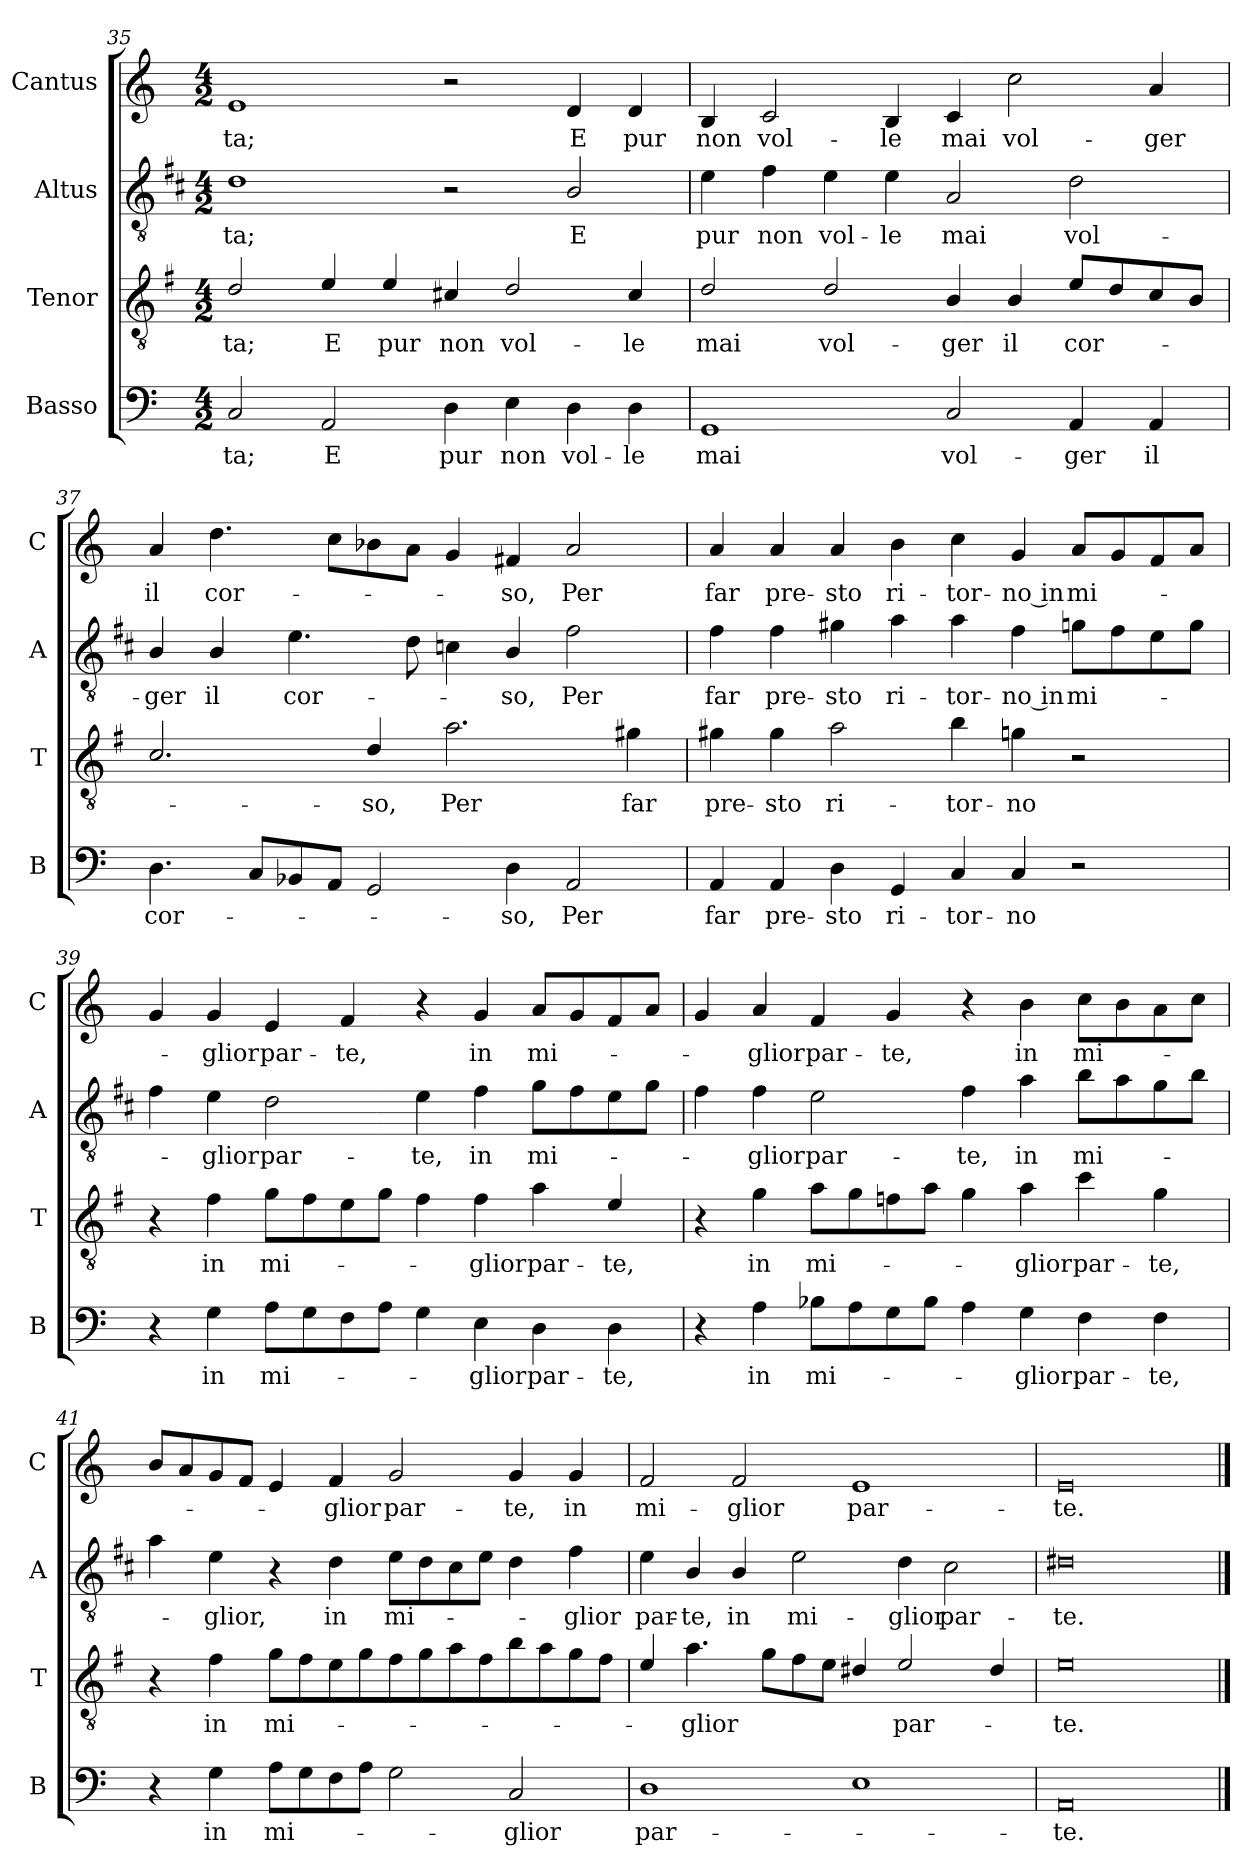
**kern	**text	**kern	**text	**kern	**text	**kern	**text
*part4	*part4	*part3	*part3	*part2	*part2	*part1	*part1
*staff4	*staff4	*staff3	*staff3	*staff2	*staff2	*staff1	*staff1
*I"Basso	*	*I"Tenor	*	*I"Altus	*	*I"Cantus	*
*I'B	*	*I'T	*	*I'A	*	*I'C	*
*clefF4	*	*clefGv2	*	*clefGv2	*	*clefG2	*
*	*	*ITrd4c7	*	*ITrd1c2	*	*	*
*k[]	*	*k[]	*	*k[]	*	*k[]	*
*C:	*	*C:	*	*C:	*	*C:	*
*M4/2	*	*M4/2	*	*M4/2	*	*M4/2	*
=35	=35	=35	=35	=35	=35	=35	=35
!	!LO:LY:b	!	!LO:LY:b	!	!LO:LY:b	!	!LO:LY:b
2C/	-ta;	2G/	-ta;	1c	-ta;	1e	-ta;
!	!LO:LY:b	!	!LO:LY:b	!	!	!	!
2AA/	E	4A/	E	.	.	.	.
!	!	!	!LO:LY:b	!	!	!	!
.	.	4A/	pur	.	.	.	.
!	!LO:LY:b	!	!LO:LY:b	!	!	!	!
4D\	pur	4F#X/	non	2r	.	2r	.
!	!LO:LY:b	!	!LO:LY:b	!	!	!	!
4E\	non	2G/	vol-	.	.	.	.
!	!LO:LY:b	!	!	!	!LO:LY:b	!	!LO:LY:b
4D\	vol-	.	.	2A/	E	4d/	E
!	!LO:LY:b	!	!LO:LY:b	!	!	!	!LO:LY:b
4D\	-le	4F#/	-le	.	.	4d/	pur
=36	=36	=36	=36	=36	=36	=36	=36
!	!LO:LY:b	!	!LO:LY:b	!	!LO:LY:b	!	!LO:LY:b
1GG	mai	2G/	mai	4d\	pur	4B/	non
!	!	!	!	!	!LO:LY:b	!	!LO:LY:b
.	.	.	.	4e\	non	2c/	vol-
!	!	!	!LO:LY:b	!	!LO:LY:b	!	!
.	.	2G/	vol-	4d\	vol-	.	.
!	!	!	!	!	!LO:LY:b	!	!LO:LY:b
.	.	.	.	4d\	-le	4B/	-le
!	!LO:LY:b	!	!LO:LY:b	!	!LO:LY:b	!	!LO:LY:b
2C/	vol-	4E/	-ger	2G/	mai	4c/	mai
!	!	!	!LO:LY:b	!	!	!	!LO:LY:b
.	.	4E/	il	.	.	2cc\	vol-
!	!LO:LY:b	!	!LO:LY:b	!	!LO:LY:b	!	!
4AA/	-ger	8A/L	cor-	2c\	vol-	.	.
.	.	8G/	.	.	.	.	.
!	!LO:LY:b	!	!	!	!	!	!LO:LY:b
4AA/	il	8F/	.	.	.	4a/	-ger
.	.	8E/J	.	.	.	.	.
!!LO:LB:g=z
=37	=37	=37	=37	=37	=37	=37	=37
!	!LO:LY:b	!	!	!	!LO:LY:b	!	!LO:LY:b
4.D\	cor-	2.F/	.	4A/	-ger	4a/	il
!	!	!	!	!	!LO:LY:b	!	!LO:LY:b
.	.	.	.	4A/	il	4.dd\	cor-
8C/L	.	.	.	.	.	.	.
!	!	!	!	!	!LO:LY:b	!	!
8BB-X/	.	.	.	4.d\	cor-	.	.
8AA/J	.	.	.	.	.	8cc\L	.
!	!	!	!LO:LY:b	!	!	!	!
2GG/	.	4G/	-so,	.	.	8b-X\	.
.	.	.	.	8c\	.	8a\J	.
!	!	!	!LO:LY:b	!	!	!	!
.	.	2.d\	Per	4B-X\	.	4g/	.
!	!LO:LY:b	!	!	!	!LO:LY:b	!	!LO:LY:b
4D\	-so,	.	.	4A/	-so,	4f#X/	-so,
!	!LO:LY:b	!	!	!	!LO:LY:b	!	!LO:LY:b
2AA/	Per	.	.	2e\	Per	2a/	Per
!	!	!	!LO:LY:b	!	!	!	!
.	.	4c#X\	far	.	.	.	.
=38	=38	=38	=38	=38	=38	=38	=38
!	!LO:LY:b	!	!LO:LY:b	!	!LO:LY:b	!	!LO:LY:b
4AA/	far	4c#X\	pre-	4e\	far	4a/	far
!	!LO:LY:b	!	!LO:LY:b	!	!LO:LY:b	!	!LO:LY:b
4AA/	pre-	4c#\	-sto	4e\	pre-	4a/	pre-
!	!LO:LY:b	!	!LO:LY:b	!	!LO:LY:b	!	!LO:LY:b
4D\	-sto	2d\	ri-	4f#X\	-sto	4a/	-sto
!	!LO:LY:b	!	!	!	!LO:LY:b	!	!LO:LY:b
4GG/	ri-	.	.	4g\	ri-	4b\	ri-
!	!LO:LY:b	!	!LO:LY:b	!	!LO:LY:b	!	!LO:LY:b
4C/	-tor-	4e\	-tor-	4g\	-tor-	4cc\	-tor-
!	!LO:LY:b	!	!LO:LY:b	!	!LO:LY:b	!	!LO:LY:b
4C/	-no	4cn\	-no	4e\	-no in	4g/	-no in
!	!	!	!	!	!LO:LY:b	!	!LO:LY:b
2r	.	2r	.	8fn\L	mi-	8a/L	mi-
.	.	.	.	8e\	.	8g/	.
.	.	.	.	8d\	.	8f/	.
.	.	.	.	8f\J	.	8a/J	.
=39	=39	=39	=39	=39	=39	=39	=39
4r	.	4r	.	4e\	.	4g/	.
!	!LO:LY:b	!	!LO:LY:b	!	!LO:LY:b	!	!LO:LY:b
4G\	in	4B\	in	4d\	-glior	4g/	-glior
!	!LO:LY:b	!	!LO:LY:b	!	!LO:LY:b	!	!LO:LY:b
8A\L	mi-	8c\L	mi-	2c\	par-	4e/	par-
8G\	.	8B\	.	.	.	.	.
!	!	!	!	!	!	!	!LO:LY:b
8F\	.	8A\	.	.	.	4f/	-te,
8A\J	.	8c\J	.	.	.	.	.
!	!	!	!	!	!LO:LY:b	!	!
4G\	.	4B\	.	4d\	-te,	4r	.
!	!LO:LY:b	!	!LO:LY:b	!	!LO:LY:b	!	!LO:LY:b
4E\	-glior	4B\	-glior	4e\	in	4g/	in
!	!LO:LY:b	!	!LO:LY:b	!	!LO:LY:b	!	!LO:LY:b
4D\	par-	4d\	par-	8f\L	mi-	8a/L	mi-
.	.	.	.	8e\	.	8g/	.
!	!LO:LY:b	!	!LO:LY:b	!	!	!	!
4D\	-te,	4A/	-te,	8d\	.	8f/	.
.	.	.	.	8f\J	.	8a/J	.
!!LO:LB:g=z
=40	=40	=40	=40	=40	=40	=40	=40
4r	.	4r	.	4e\	.	4g/	.
!	!LO:LY:b	!	!LO:LY:b	!	!LO:LY:b	!	!LO:LY:b
4A\	in	4c\	in	4e\	-glior	4a/	-glior
!	!LO:LY:b	!	!LO:LY:b	!	!LO:LY:b	!	!LO:LY:b
8B-X\L	mi-	8d\L	mi-	2d\	par-	4f/	par-
8A\	.	8c\	.	.	.	.	.
!	!	!	!	!	!	!	!LO:LY:b
8G\	.	8B-X\	.	.	.	4g/	-te,
8B-\J	.	8d\J	.	.	.	.	.
!	!	!	!	!	!LO:LY:b	!	!
4A\	.	4c\	.	4e\	-te,	4r	.
!	!LO:LY:b	!	!LO:LY:b	!	!LO:LY:b	!	!LO:LY:b
4G\	-glior	4d\	-glior	4g\	in	4b\	in
!	!LO:LY:b	!	!LO:LY:b	!	!LO:LY:b	!	!LO:LY:b
4F\	par-	4f\	par-	8a\L	mi-	8cc\L	mi-
.	.	.	.	8g\	.	8b\	.
!	!LO:LY:b	!	!LO:LY:b	!	!	!	!
4F\	-te,	4c\	-te,	8f\	.	8a\	.
.	.	.	.	8a\J	.	8cc\J	.
=41	=41	=41	=41	=41	=41	=41	=41
4r	.	4r	.	4g\	.	8b/L	.
.	.	.	.	.	.	8a/	.
!	!LO:LY:b	!	!LO:LY:b	!	!LO:LY:b	!	!
4G\	in	4B\	in	4d\	-glior,	8g/	.
.	.	.	.	.	.	8f/J	.
!	!LO:LY:b	!	!LO:LY:b	!	!	!	!
8A\L	mi-	8c\L	mi-	4r	.	4e/	.
8G\	.	8B\	.	.	.	.	.
!	!	!	!	!	!LO:LY:b	!	!LO:LY:b
8F\	.	8A\	.	4c\	in	4f/	-glior
8A\J	.	8c\	.	.	.	.	.
!	!	!	!	!	!LO:LY:b	!	!LO:LY:b
2G\	.	8B\	.	8d\L	mi-	2g/	par-
.	.	8c\	.	8c\	.	.	.
.	.	8d\	.	8B\	.	.	.
.	.	8B\	.	8d\J	.	.	.
!	!LO:LY:b	!	!	!	!	!	!LO:LY:b
2C/	-glior	8e\	.	4c\	.	4g/	-te,
.	.	8d\	.	.	.	.	.
!	!	!	!	!	!LO:LY:b	!	!LO:LY:b
.	.	8c\	.	4e\	-glior	4g/	in
.	.	8B\J	.	.	.	.	.
=42	=42	=42	=42	=42	=42	=42	=42
!	!LO:LY:b	!	!	!	!LO:LY:b	!	!LO:LY:b
1D	par-	4A/	.	4d\	par-	2f/	mi-
!	!	!	!LO:LY:b	!	!LO:LY:b	!	!
.	.	4.d\	-glior	4A/	-te,	.	.
!	!	!	!	!	!LO:LY:b	!	!LO:LY:b
.	.	.	.	4A/	in	2f/	-glior
.	.	8c\L	.	.	.	.	.
!	!	!	!	!	!LO:LY:b	!	!
.	.	8B\	.	2d\	mi-	.	.
.	.	8A\J	.	.	.	.	.
!	!	!	!	!	!	!	!LO:LY:b
1E	.	4G#X/	.	.	.	1e	par-
!	!	!	!LO:LY:b	!	!LO:LY:b	!	!
.	.	2A/	par-	4c\	-glior	.	.
!	!	!	!	!	!LO:LY:b	!	!
.	.	.	.	2B\	par-	.	.
.	.	4G#/	.	.	.	.	.
=43	=43	=43	=43	=43	=43	=43	=43
!	!LO:LY:b	!	!LO:LY:b	!	!LO:LY:b	!	!LO:LY:b
0AA	-te.	0A	-te.	0c#X	-te.	0e	-te.
==	==	==	==	==	==	==	==
*-	*-	*-	*-	*-	*-	*-	*-
